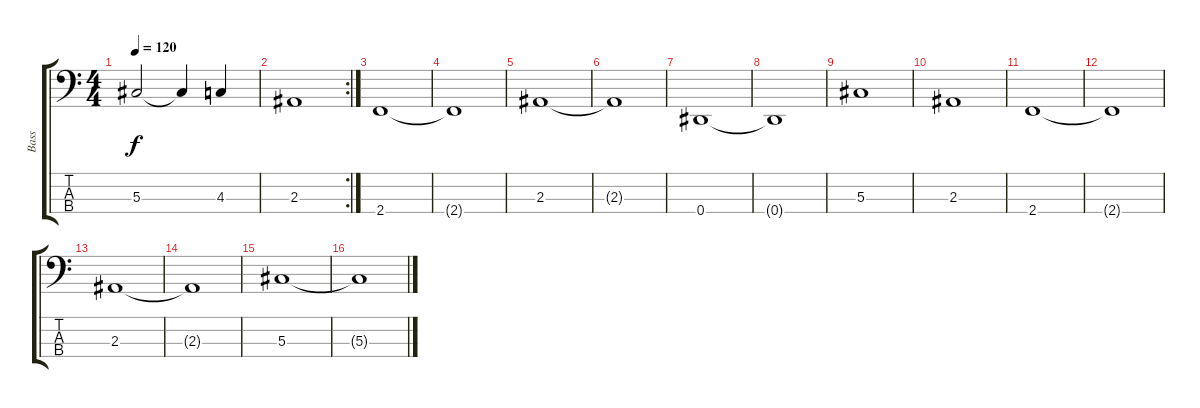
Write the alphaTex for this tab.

\track ("Bass" "Bass") {instrument electricbassfinger}
\staff {score tabs}
\tuning (Gb2 Db2 Ab1 Eb1) {hide}
\ts (4 4)
\tempo 120
\clef f4
\ks c
5.3.2{dy f} 5.3{t}.4 4.3.4 |
\rc 2
2.3.1 |
2.4.1 |
2.4{t}.1 |
2.3.1 |
2.3{t}.1 |
0.4.1 |
0.4{t}.1 |
5.3.1 |
2.3.1 |
2.4.1 |
2.4{t}.1 |
2.3.1 |
2.3{t}.1 |
5.3.1 |
5.3{t}.1
